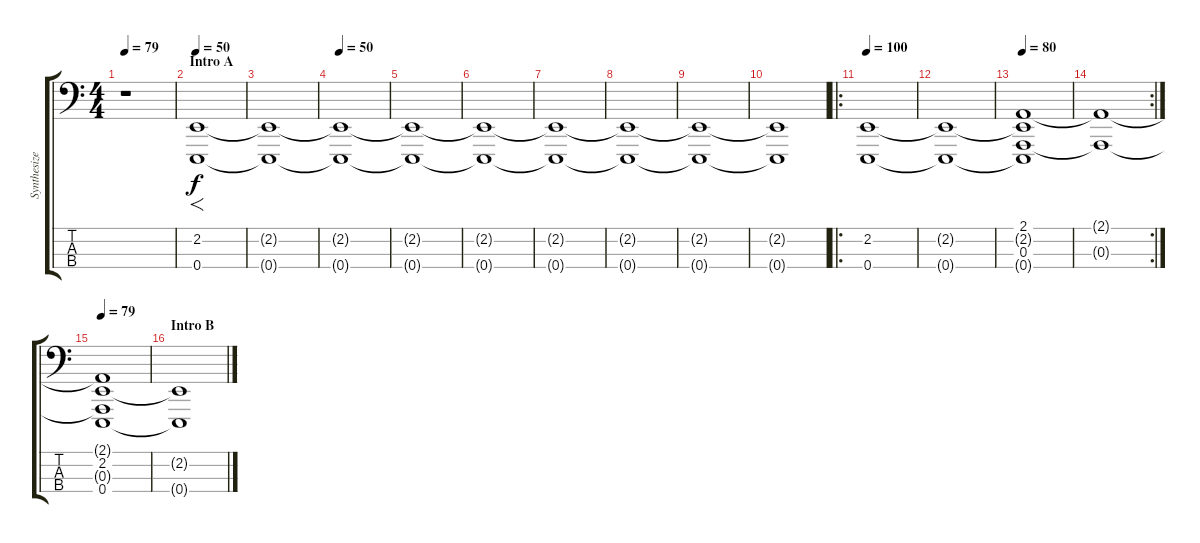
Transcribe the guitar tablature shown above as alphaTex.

\track ("Synthesizer Left Hand" "Synthesize") {instrument synthstrings1}
\staff {score tabs}
\tuning (G2 D2 A1 E1) {hide}
\ts (4 4)
\tempo 79
\clef f4
\ks c
r.1{dy f instrument synthstrings1} |
\section ("" "Intro A")
\tempo 50
(2.2 0.4).1{f} |
(2.2{t} 0.4{t}).1 |
\tempo 50
(2.2{t} 0.4{t}).1 |
(2.2{t} 0.4{t}).1 |
(2.2{t} 0.4{t}).1 |
(2.2{t} 0.4{t}).1 |
(2.2{t} 0.4{t}).1 |
(2.2{t} 0.4{t}).1 |
(2.2{t} 0.4{t}).1 |
\ro
\tempo 100
(2.2 0.4).1 |
(2.2{t} 0.4{t}).1 |
\tempo 80
(2.1 2.2{t} 0.3 0.4{t}).1 |
\rc 2
(2.1{t} 0.3{t}).1 |
\tempo 79
(2.1{t} 2.2 0.3{t} 0.4).1 |
\section ("" "Intro B")
(2.2{t} 0.4{t}).1
